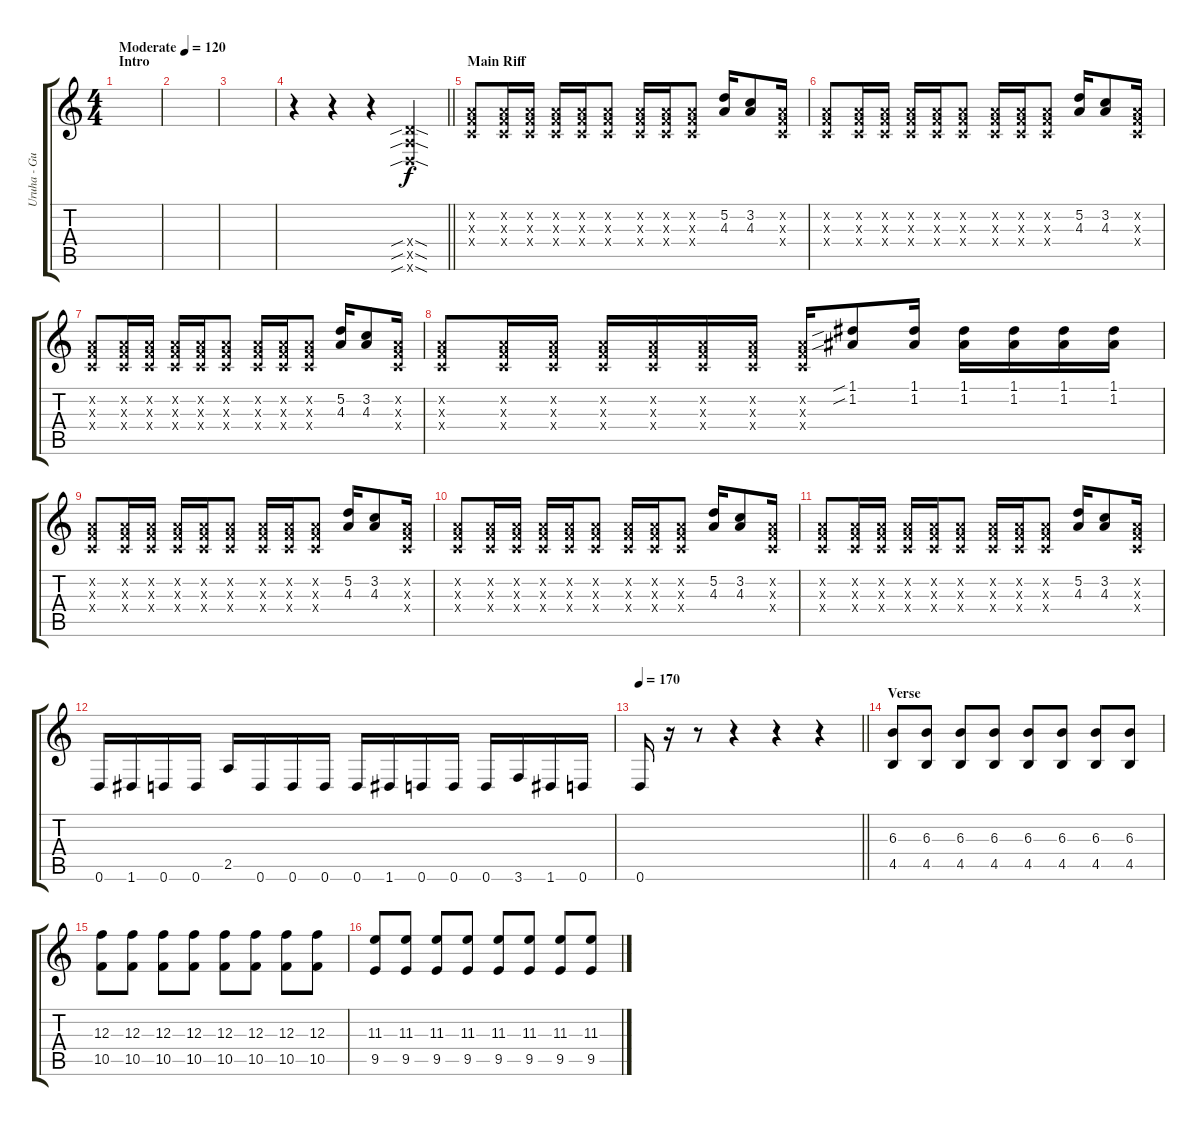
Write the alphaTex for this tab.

\track ("Uruha - Guitar 1" "Uruha - Gu") {instrument distortionguitar}
\staff {score tabs}
\tuning (D4 A3 F3 C3 G2 D2) {hide}
\ts (4 4)
\section ("" "Intro")
\tempo (120 "Moderate")
\clef g2
\ks c
|
|
|
\barLineRight lightlight
r.4 r.4 r.4 (2.4{sib sod x} 2.5{sib sod x} 0.6{sib sod x}).4 |
\section ("" "Main Riff")
(0.2{x} 0.3{x} 0.4{x}).8 (0.2{x} 0.3{x} 0.4{x}).16 (0.2{x} 0.3{x} 0.4{x}).16 (0.2{x} 0.3{x} 0.4{x}).16 (0.2{x} 0.3{x} 0.4{x}).16 (0.2{x} 0.3{x} 0.4{x}).8 (0.2{x} 0.3{x} 0.4{x}).16 (0.2{x} 0.3{x} 0.4{x}).16 (0.2{x} 0.3{x} 0.4{x}).8 (5.2 4.3).16 (3.2 4.3).8 (0.2{x} 0.3{x} 0.4{x}).16 |
(0.2{x} 0.3{x} 0.4{x}).8 (0.2{x} 0.3{x} 0.4{x}).16 (0.2{x} 0.3{x} 0.4{x}).16 (0.2{x} 0.3{x} 0.4{x}).16 (0.2{x} 0.3{x} 0.4{x}).16 (0.2{x} 0.3{x} 0.4{x}).8 (0.2{x} 0.3{x} 0.4{x}).16 (0.2{x} 0.3{x} 0.4{x}).16 (0.2{x} 0.3{x} 0.4{x}).8 (5.2 4.3).16 (3.2 4.3).8 (0.2{x} 0.3{x} 0.4{x}).16 |
(0.2{x} 0.3{x} 0.4{x}).8 (0.2{x} 0.3{x} 0.4{x}).16 (0.2{x} 0.3{x} 0.4{x}).16 (0.2{x} 0.3{x} 0.4{x}).16 (0.2{x} 0.3{x} 0.4{x}).16 (0.2{x} 0.3{x} 0.4{x}).8 (0.2{x} 0.3{x} 0.4{x}).16 (0.2{x} 0.3{x} 0.4{x}).16 (0.2{x} 0.3{x} 0.4{x}).8 (5.2 4.3).16 (3.2 4.3).8 (0.2{x} 0.3{x} 0.4{x}).16 |
(0.2{x} 0.3{x} 0.4{x}).8 (0.2{x} 0.3{x} 0.4{x}).16 (0.2{x} 0.3{x} 0.4{x}).16 (0.2{x} 0.3{x} 0.4{x}).16 (0.2{x} 0.3{x} 0.4{x}).16 (0.2{x} 0.3{x} 0.4{x}).16 (0.2{x} 0.3{x} 0.4{x}).16 (0.2{x} 0.3{x} 0.4{x}).16 (1.1{sib} 1.2{sib}).8 (1.1 1.2).16 (1.1 1.2).16 (1.1 1.2).16 (1.1 1.2).16 (1.1 1.2).16 |
(0.2{x} 0.3{x} 0.4{x}).8 (0.2{x} 0.3{x} 0.4{x}).16 (0.2{x} 0.3{x} 0.4{x}).16 (0.2{x} 0.3{x} 0.4{x}).16 (0.2{x} 0.3{x} 0.4{x}).16 (0.2{x} 0.3{x} 0.4{x}).8 (0.2{x} 0.3{x} 0.4{x}).16 (0.2{x} 0.3{x} 0.4{x}).16 (0.2{x} 0.3{x} 0.4{x}).8 (5.2 4.3).16 (3.2 4.3).8 (0.2{x} 0.3{x} 0.4{x}).16 |
(0.2{x} 0.3{x} 0.4{x}).8 (0.2{x} 0.3{x} 0.4{x}).16 (0.2{x} 0.3{x} 0.4{x}).16 (0.2{x} 0.3{x} 0.4{x}).16 (0.2{x} 0.3{x} 0.4{x}).16 (0.2{x} 0.3{x} 0.4{x}).8 (0.2{x} 0.3{x} 0.4{x}).16 (0.2{x} 0.3{x} 0.4{x}).16 (0.2{x} 0.3{x} 0.4{x}).8 (5.2 4.3).16 (3.2 4.3).8 (0.2{x} 0.3{x} 0.4{x}).16 |
(0.2{x} 0.3{x} 0.4{x}).8 (0.2{x} 0.3{x} 0.4{x}).16 (0.2{x} 0.3{x} 0.4{x}).16 (0.2{x} 0.3{x} 0.4{x}).16 (0.2{x} 0.3{x} 0.4{x}).16 (0.2{x} 0.3{x} 0.4{x}).8 (0.2{x} 0.3{x} 0.4{x}).16 (0.2{x} 0.3{x} 0.4{x}).16 (0.2{x} 0.3{x} 0.4{x}).8 (5.2 4.3).16 (3.2 4.3).8 (0.2{x} 0.3{x} 0.4{x}).16 |
0.6.16 1.6.16 0.6.16 0.6.16 2.5.16 0.6.16 0.6.16 0.6.16 0.6.16 1.6.16 0.6.16 0.6.16 0.6.16 3.6.16 1.6.16 0.6.16 |
\tempo 170
\barLineRight lightlight
0.6.16 r.16 r.8 r.4 r.4 r.4 |
\section ("" "Verse")
(6.3 4.5).8 (6.3 4.5).8 (6.3 4.5).8 (6.3 4.5).8 (6.3 4.5).8 (6.3 4.5).8 (6.3 4.5).8 (6.3 4.5).8 |
(12.3 10.5).8 (12.3 10.5).8 (12.3 10.5).8 (12.3 10.5).8 (12.3 10.5).8 (12.3 10.5).8 (12.3 10.5).8 (12.3 10.5).8 |
(11.3 9.5).8 (11.3 9.5).8 (11.3 9.5).8 (11.3 9.5).8 (11.3 9.5).8 (11.3 9.5).8 (11.3 9.5).8 (11.3 9.5).8
